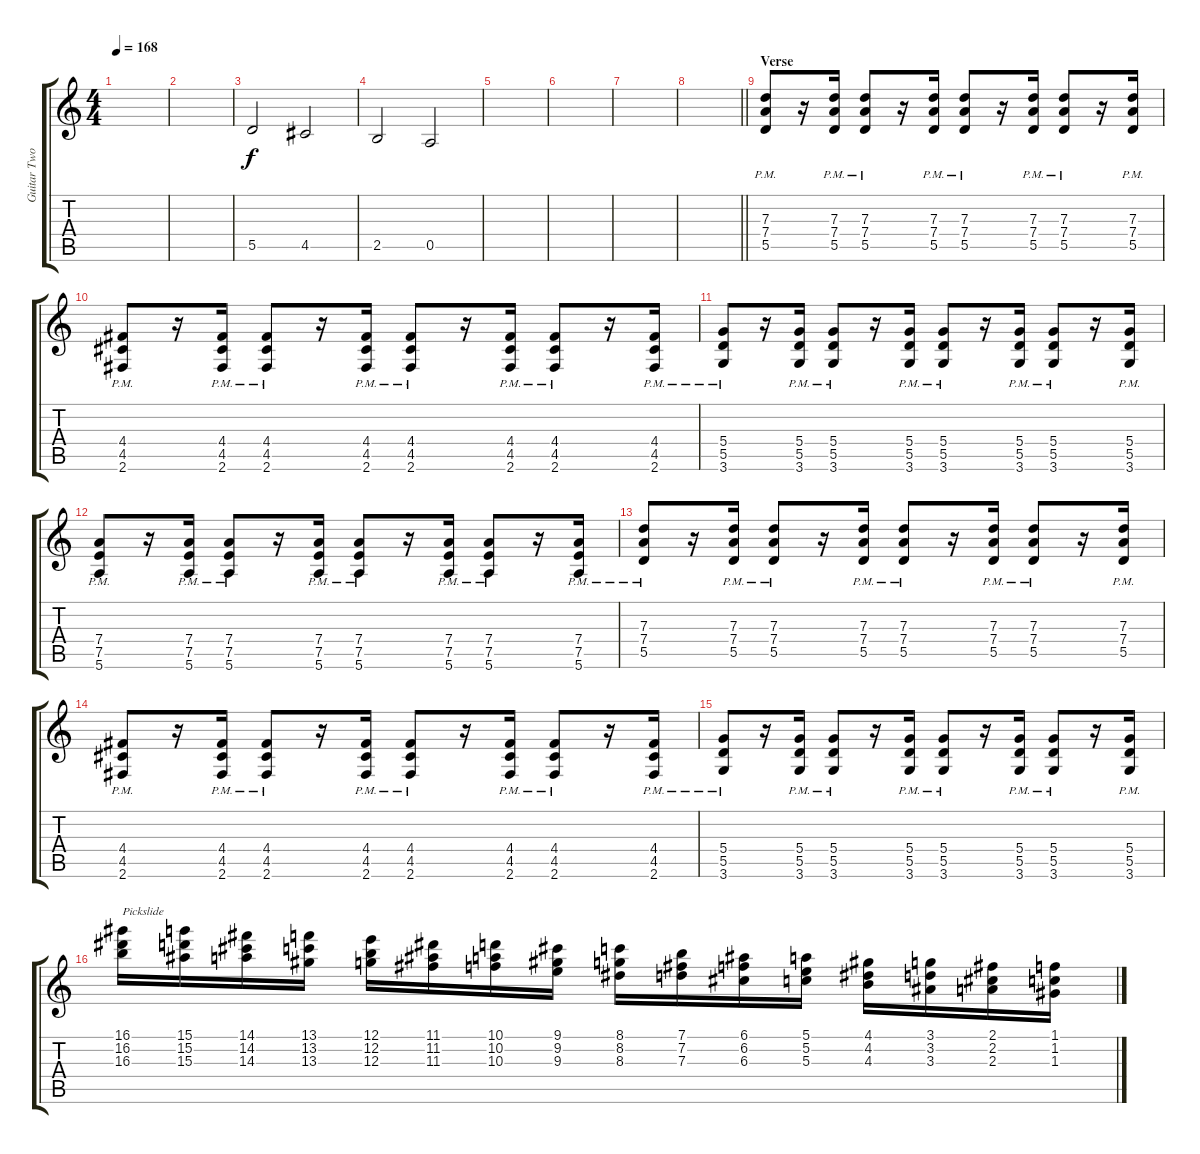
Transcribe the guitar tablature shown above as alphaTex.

\track ("Guitar Two" "Guitar Two") {instrument overdrivenguitar}
\staff {score tabs}
\tuning (E4 B3 G3 D3 A2 E2) {hide}
\ts (4 4)
\tempo 168
\clef g2
\ks c
|
|
5.5.2 4.5.2 |
2.5.2 0.5.2 |
|
|
|
\barLineRight lightlight
|
\section ("" "Verse")
(7.3{pm} 7.4{pm} 5.5{pm}).8 r.16 (7.3{pm} 7.4{pm} 5.5{pm}).16 (7.3{pm} 7.4{pm} 5.5{pm}).8 r.16 (7.3{pm} 7.4{pm} 5.5{pm}).16 (7.3{pm} 7.4{pm} 5.5{pm}).8 r.16 (7.3{pm} 7.4{pm} 5.5{pm}).16 (7.3{pm} 7.4{pm} 5.5{pm}).8 r.16 (7.3{pm} 7.4{pm} 5.5{pm}).16 |
(4.4{pm} 4.5{pm} 2.6{pm}).8 r.16 (4.4{pm} 4.5{pm} 2.6{pm}).16 (4.4{pm} 4.5{pm} 2.6{pm}).8 r.16 (4.4{pm} 4.5{pm} 2.6{pm}).16 (4.4{pm} 4.5{pm} 2.6{pm}).8 r.16 (4.4{pm} 4.5{pm} 2.6{pm}).16 (4.4{pm} 4.5{pm} 2.6{pm}).8 r.16 (4.4{pm} 4.5{pm} 2.6{pm}).16 |
(5.4{pm} 5.5{pm} 3.6{pm}).8 r.16 (5.4{pm} 5.5{pm} 3.6{pm}).16 (5.4{pm} 5.5{pm} 3.6{pm}).8 r.16 (5.4{pm} 5.5{pm} 3.6{pm}).16 (5.4{pm} 5.5{pm} 3.6{pm}).8 r.16 (5.4{pm} 5.5{pm} 3.6{pm}).16 (5.4{pm} 5.5{pm} 3.6{pm}).8 r.16 (5.4{pm} 5.5{pm} 3.6{pm}).16 |
(7.4{pm} 7.5{pm} 5.6{pm}).8 r.16 (7.4{pm} 7.5{pm} 5.6{pm}).16 (7.4{pm} 7.5{pm} 5.6{pm}).8 r.16 (7.4{pm} 7.5{pm} 5.6{pm}).16 (7.4{pm} 7.5{pm} 5.6{pm}).8 r.16 (7.4{pm} 7.5{pm} 5.6{pm}).16 (7.4{pm} 7.5{pm} 5.6{pm}).8 r.16 (7.4{pm} 7.5{pm} 5.6{pm}).16 |
(7.3{pm} 7.4{pm} 5.5{pm}).8 r.16 (7.3{pm} 7.4{pm} 5.5{pm}).16 (7.3{pm} 7.4{pm} 5.5{pm}).8 r.16 (7.3{pm} 7.4{pm} 5.5{pm}).16 (7.3{pm} 7.4{pm} 5.5{pm}).8 r.16 (7.3{pm} 7.4{pm} 5.5{pm}).16 (7.3{pm} 7.4{pm} 5.5{pm}).8 r.16 (7.3{pm} 7.4{pm} 5.5{pm}).16 |
(4.4{pm} 4.5{pm} 2.6{pm}).8 r.16 (4.4{pm} 4.5{pm} 2.6{pm}).16 (4.4{pm} 4.5{pm} 2.6{pm}).8 r.16 (4.4{pm} 4.5{pm} 2.6{pm}).16 (4.4{pm} 4.5{pm} 2.6{pm}).8 r.16 (4.4{pm} 4.5{pm} 2.6{pm}).16 (4.4{pm} 4.5{pm} 2.6{pm}).8 r.16 (4.4{pm} 4.5{pm} 2.6{pm}).16 |
(5.4{pm} 5.5{pm} 3.6{pm}).8 r.16 (5.4{pm} 5.5{pm} 3.6{pm}).16 (5.4{pm} 5.5{pm} 3.6{pm}).8 r.16 (5.4{pm} 5.5{pm} 3.6{pm}).16 (5.4{pm} 5.5{pm} 3.6{pm}).8 r.16 (5.4{pm} 5.5{pm} 3.6{pm}).16 (5.4{pm} 5.5{pm} 3.6{pm}).8 r.16 (5.4{pm} 5.5{pm} 3.6{pm}).16 |
(16.1 16.2 16.3).16{txt "Pickslide"} (15.1 15.2 15.3).16 (14.1 14.2 14.3).16 (13.1 13.2 13.3).16 (12.1 12.2 12.3).16 (11.1 11.2 11.3).16 (10.1 10.2 10.3).16 (9.1 9.2 9.3).16 (8.1 8.2 8.3).16 (7.1 7.2 7.3).16 (6.1 6.2 6.3).16 (5.1 5.2 5.3).16 (4.1 4.2 4.3).16 (3.1 3.2 3.3).16 (2.1 2.2 2.3).16 (1.1 1.2 1.3).16
